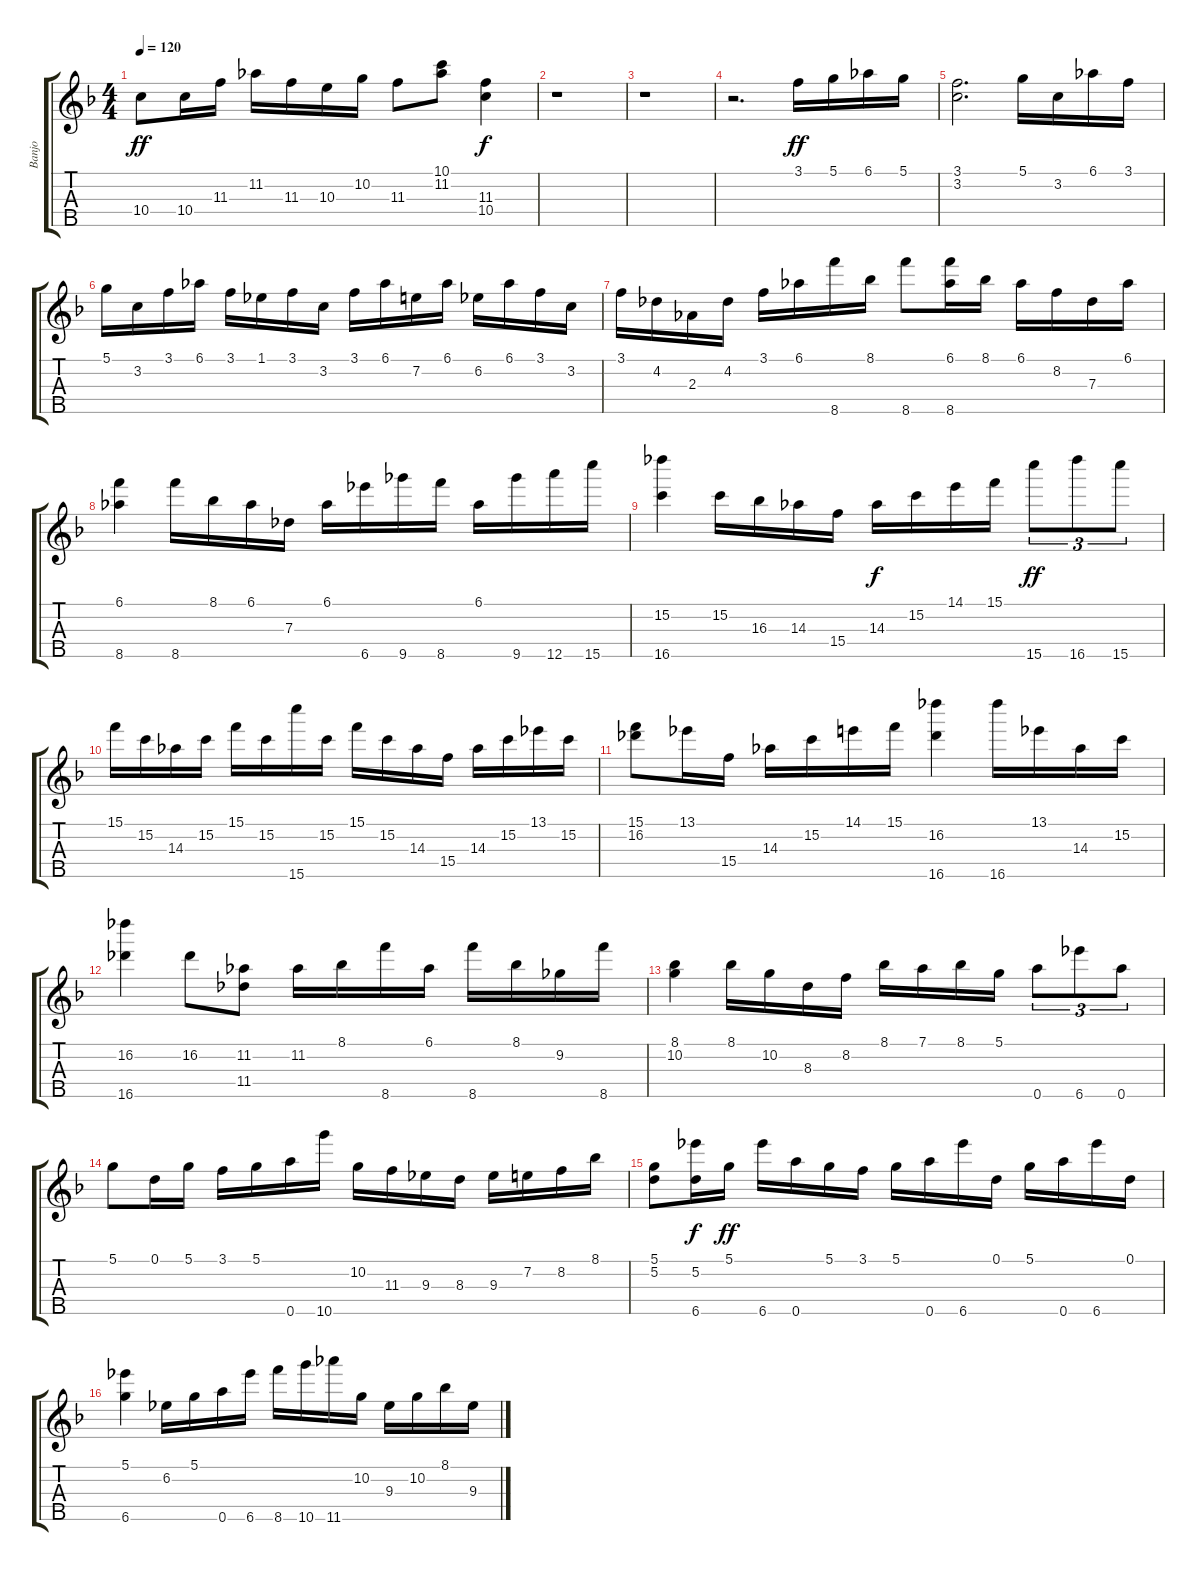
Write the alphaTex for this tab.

\track ("Banjo" "Banjo") {instrument banjo}
\staff {score tabs}
\tuning (D4 A3 Gb3 D3 A4) {hide}
\displaytranspose 12
\ts (4 4)
\tempo 120
\clef g2
\ks dminor
10.4.8{dy ff} 10.4.16 11.3.16 11.2.16 11.3.16 10.3.16 10.2.16 11.3.8 (10.1 11.2).8 (11.3 10.4).4{dy f} |
r.1 |
r.1 |
r.2{d} 3.1.16{dy ff} 5.1.16 6.1.16 5.1.16 |
(3.1 3.2).2{d} 5.1.16 3.2.16 6.1.16 3.1.16 |
5.1.16 3.2.16 3.1.16 6.1.16 3.1.16 1.1.16 3.1.16 3.2.16 3.1.16 6.1.16 7.2.16 6.1.16 6.2.16 6.1.16 3.1.16 3.2.16 |
3.1.16 4.2.16 2.3.16 4.2.16 3.1.16 6.1.16 8.5.16 8.1.16 8.5.8 (6.1 8.5).16 8.1.16 6.1.16 8.2.16 7.3.16 6.1.16 |
(6.1 8.5).4 8.5.16 8.1.16 6.1.16 7.3.16 6.1.16 6.5.16 9.5.16 8.5.16 6.1.16 9.5.16 12.5.16 15.5.16 |
(15.2 16.5).4 15.2.16 16.3.16 14.3.16 15.4.16 14.3.16{dy f} 15.2.16 14.1.16 15.1.16 15.5.8{tu (3 2) dy ff} 16.5.8{tu (3 2)} 15.5.8{tu (3 2)} |
15.1.16 15.2.16 14.3.16 15.2.16 15.1.16 15.2.16 15.5.16 15.2.16 15.1.16 15.2.16 14.3.16 15.4.16 14.3.16 15.2.16 13.1.16 15.2.16 |
(15.1 16.2).8 13.1.16 15.4.16 14.3.16 15.2.16 14.1.16 15.1.16 (16.2 16.5).4 16.5.16 13.1.16 14.3.16 15.2.16 |
(16.2 16.5).4 16.2.8 (11.2 11.4).8 11.2.16 8.1.16 8.5.16 6.1.16 8.5.16 8.1.16 9.2.16 8.5.16 |
(8.1 10.2).4 8.1.16 10.2.16 8.3.16 8.2.16 8.1.16 7.1.16 8.1.16 5.1.16 0.5.8{tu (3 2)} 6.5.8{tu (3 2)} 0.5.8{tu (3 2)} |
5.1.8 0.1.16 5.1.16 3.1.16 5.1.16 0.5.16 10.5.16 10.2.16 11.3.16 9.3.16 8.3.16 9.3.16 7.2.16 8.2.16 8.1.16 |
(5.1 5.2).8 (5.2 6.5).16{dy f} 5.1.16{dy ff} 6.5.16 0.5.16 5.1.16 3.1.16 5.1.16 0.5.16 6.5.16 0.1.16 5.1.16 0.5.16 6.5.16 0.1.16 |
(5.1 6.5).4 6.2.16 5.1.16 0.5.16 6.5.16 8.5.16 10.5.16 11.5.16 10.2.16 9.3.16 10.2.16 8.1.16 9.3.16
